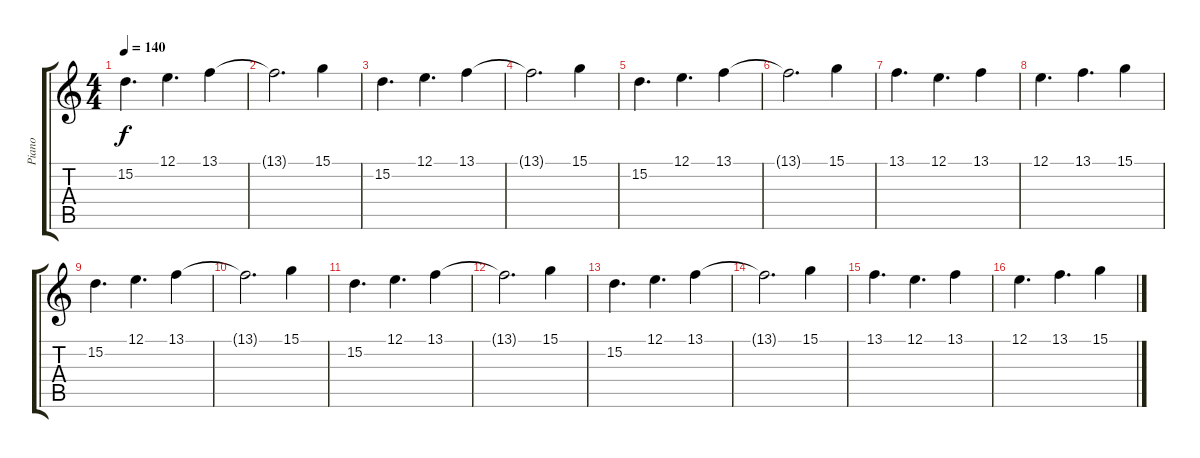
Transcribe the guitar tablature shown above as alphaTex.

\track ("Piano" "Piano") {instrument honkytonkpiano}
\staff {score tabs}
\tuning (E4 B3 G3 D3 A2 E2) {hide}
\ts (4 4)
\tempo 140
\clef g2
\ks c
15.2.4{d dy f instrument honkytonkpiano} 12.1.4{d} 13.1.4 |
13.1{t}.2{d} 15.1.4 |
15.2.4{d} 12.1.4{d} 13.1.4 |
13.1{t}.2{d} 15.1.4 |
15.2.4{d} 12.1.4{d} 13.1.4 |
13.1{t}.2{d} 15.1.4 |
13.1.4{d} 12.1.4{d} 13.1.4 |
12.1.4{d} 13.1.4{d} 15.1.4 |
15.2.4{d instrument honkytonkpiano} 12.1.4{d} 13.1.4 |
13.1{t}.2{d} 15.1.4 |
15.2.4{d} 12.1.4{d} 13.1.4 |
13.1{t}.2{d} 15.1.4 |
15.2.4{d} 12.1.4{d} 13.1.4 |
13.1{t}.2{d} 15.1.4 |
13.1.4{d} 12.1.4{d} 13.1.4 |
12.1.4{d} 13.1.4{d} 15.1.4
